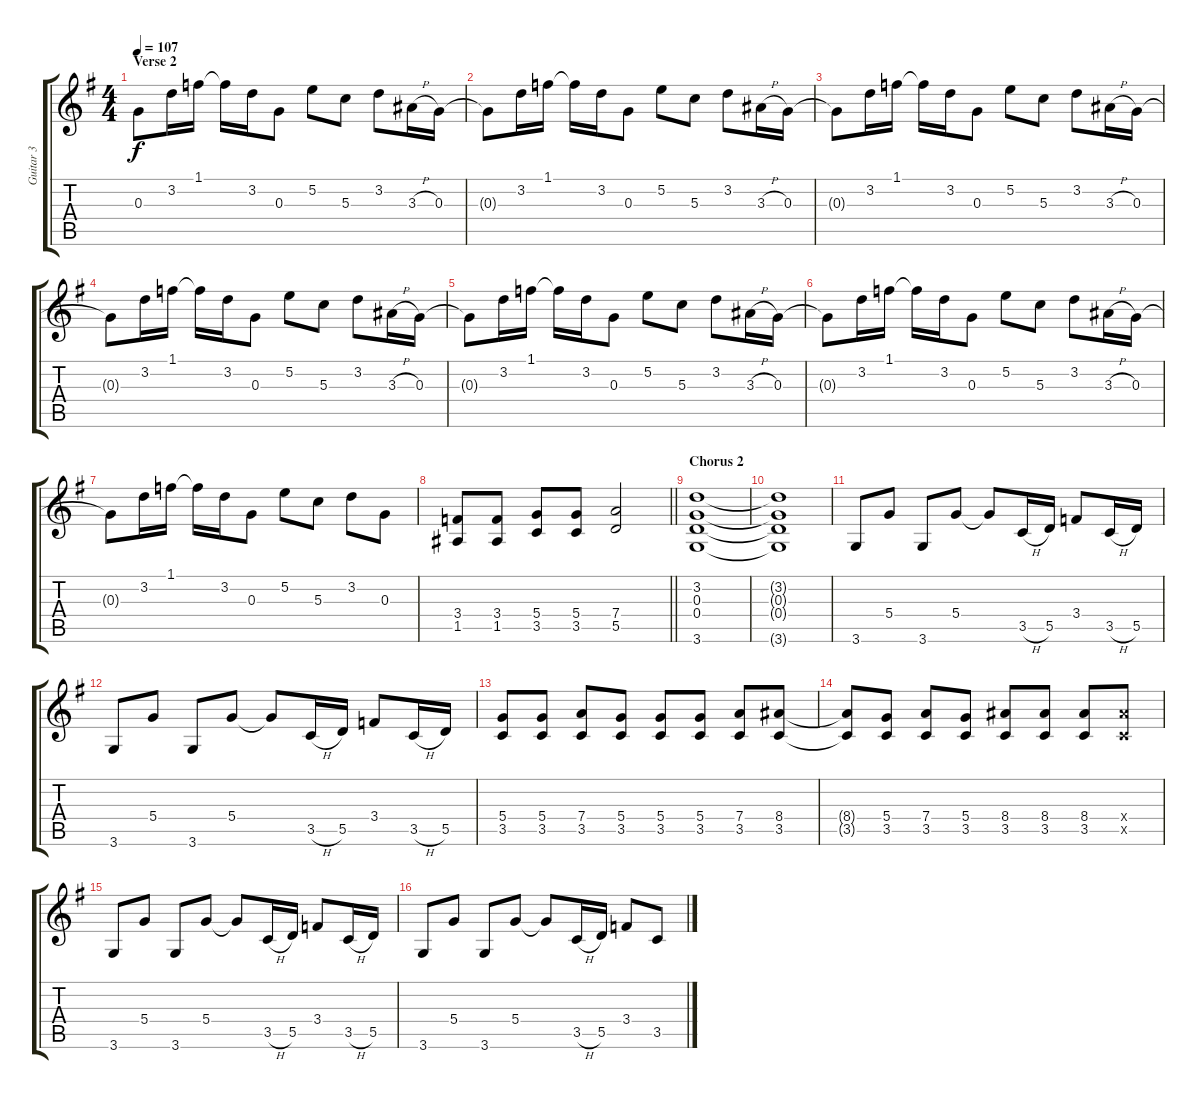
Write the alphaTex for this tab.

\track ("Guitar 3" "Guitar 3") {instrument overdrivenguitar}
\staff {score tabs}
\tuning (E4 B3 G3 D3 A2 E2) {hide}
\ts (4 4)
\section ("" "Verse 2")
\tempo 107
\clef g2
\ks g
0.3.8{dy f} 3.2.16 1.1.16 1.1{t}.16 3.2.16 0.3.8 5.2.8 5.3.8 3.2.8 3.3{h}.16 0.3.16 |
0.3{t}.8 3.2.16 1.1.16 1.1{t}.16 3.2.16 0.3.8 5.2.8 5.3.8 3.2.8 3.3{h}.16 0.3.16 |
0.3{t}.8 3.2.16 1.1.16 1.1{t}.16 3.2.16 0.3.8 5.2.8 5.3.8 3.2.8 3.3{h}.16 0.3.16 |
0.3{t}.8 3.2.16 1.1.16 1.1{t}.16 3.2.16 0.3.8 5.2.8 5.3.8 3.2.8 3.3{h}.16 0.3.16 |
0.3{t}.8 3.2.16 1.1.16 1.1{t}.16 3.2.16 0.3.8 5.2.8 5.3.8 3.2.8 3.3{h}.16 0.3.16 |
0.3{t}.8 3.2.16 1.1.16 1.1{t}.16 3.2.16 0.3.8 5.2.8 5.3.8 3.2.8 3.3{h}.16 0.3.16 |
0.3{t}.8 3.2.16 1.1.16 1.1{t}.16 3.2.16 0.3.8 5.2.8 5.3.8 3.2.8 0.3.8 |
\barLineRight lightlight
(3.4 1.5).8 (3.4 1.5).8 (5.4 3.5).8 (5.4 3.5).8 (7.4 5.5).2 |
\section ("" "Chorus 2")
(3.2 0.3 0.4 3.6).1 |
(3.2{t} 0.3{t} 0.4{t} 3.6{t}).1 |
3.6.8 5.4.8 3.6.8 5.4.8 5.4{t}.8 3.5{h}.16 5.5.16 3.4.8 3.5{h}.16 5.5.16 |
3.6.8 5.4.8 3.6.8 5.4.8 5.4{t}.8 3.5{h}.16 5.5.16 3.4.8 3.5{h}.16 5.5.16 |
(5.4 3.5).8 (5.4 3.5).8 (7.4 3.5).8 (5.4 3.5).8 (5.4 3.5).8 (5.4 3.5).8 (7.4 3.5).8 (8.4 3.5).8 |
(8.4{t} 3.5{t}).8 (5.4 3.5).8 (7.4 3.5).8 (5.4 3.5).8 (8.4 3.5).8 (8.4 3.5).8 (8.4 3.5).8 (8.4{x} 3.5{x}).8 |
3.6.8 5.4.8 3.6.8 5.4.8 5.4{t}.8 3.5{h}.16 5.5.16 3.4.8 3.5{h}.16 5.5.16 |
3.6.8 5.4.8 3.6.8 5.4.8 5.4{t}.8 3.5{h}.16 5.5.16 3.4.8 3.5.8
